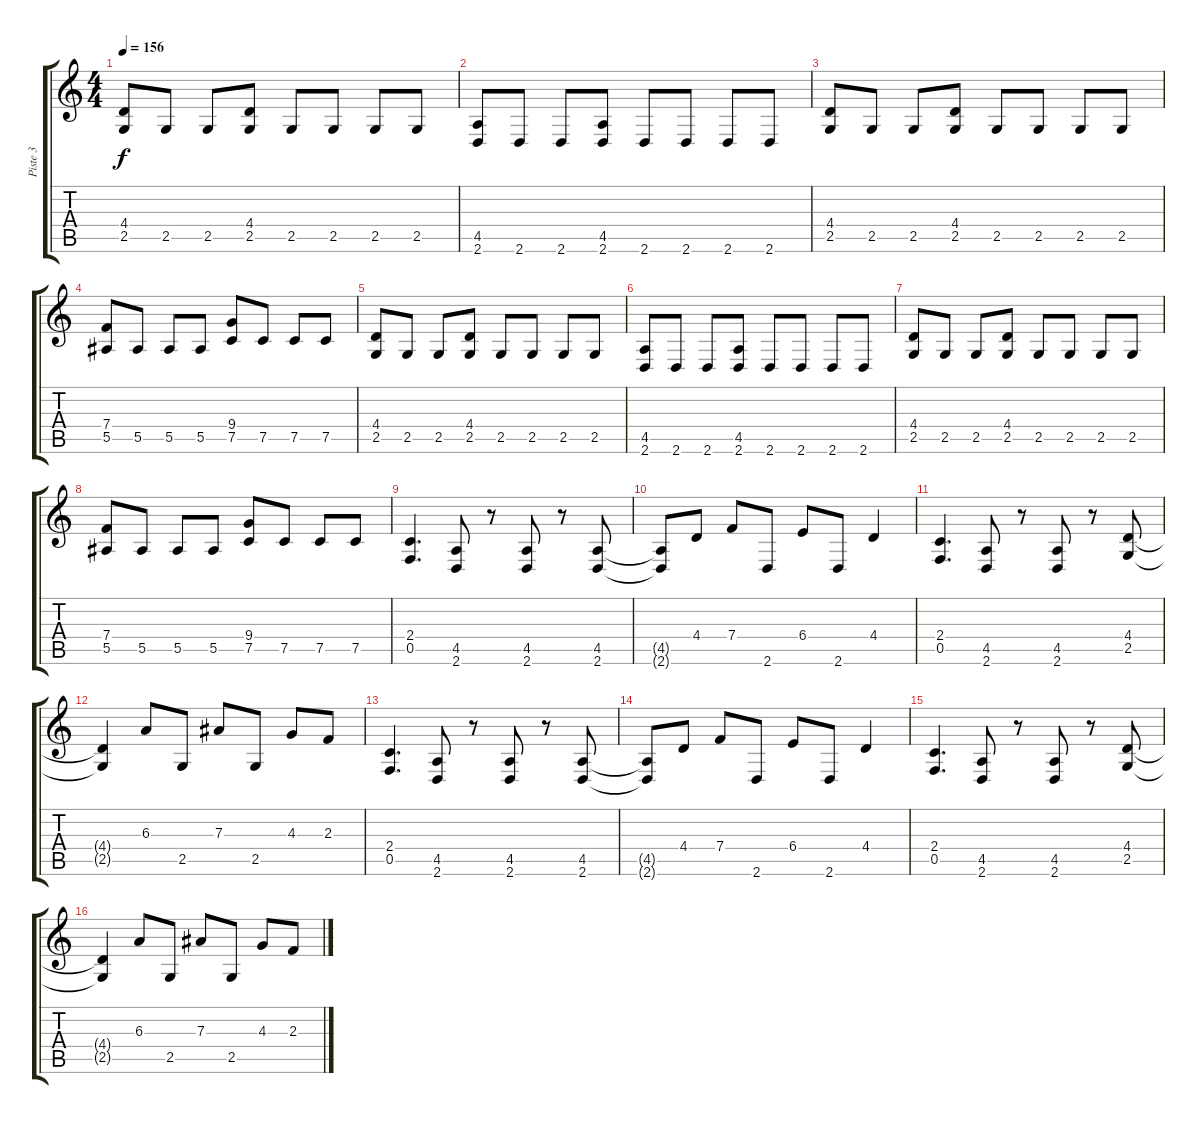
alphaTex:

\track ("Piste 3" "Piste 3") {instrument distortionguitar}
\staff {score tabs}
\tuning (C4 G3 Eb3 Bb2 F2 C2) {hide}
\ts (4 4)
\tempo 156
\clef g2
\ks c
(4.4 2.5).8{dy f} 2.5.8 2.5.8 (4.4 2.5).8 2.5.8 2.5.8 2.5.8 2.5.8 |
(4.5 2.6).8 2.6.8 2.6.8 (4.5 2.6).8 2.6.8 2.6.8 2.6.8 2.6.8 |
(4.4 2.5).8 2.5.8 2.5.8 (4.4 2.5).8 2.5.8 2.5.8 2.5.8 2.5.8 |
(7.4 5.5).8 5.5.8 5.5.8 5.5.8 (9.4 7.5).8 7.5.8 7.5.8 7.5.8 |
(4.4 2.5).8 2.5.8 2.5.8 (4.4 2.5).8 2.5.8 2.5.8 2.5.8 2.5.8 |
(4.5 2.6).8 2.6.8 2.6.8 (4.5 2.6).8 2.6.8 2.6.8 2.6.8 2.6.8 |
(4.4 2.5).8 2.5.8 2.5.8 (4.4 2.5).8 2.5.8 2.5.8 2.5.8 2.5.8 |
(7.4 5.5).8 5.5.8 5.5.8 5.5.8 (9.4 7.5).8 7.5.8 7.5.8 7.5.8 |
(2.4 0.5).4{d} (4.5 2.6).8 r.8 (4.5 2.6).8 r.8 (4.5 2.6).8 |
(4.5{t} 2.6{t}).8 4.4.8 7.4.8 2.6.8 6.4.8 2.6.8 4.4.4 |
(2.4 0.5).4{d} (4.5 2.6).8 r.8 (4.5 2.6).8 r.8 (4.4 2.5).8 |
(4.4{t} 2.5{t}).4 6.3.8 2.5.8 7.3.8 2.5.8 4.3.8 2.3.8 |
(2.4 0.5).4{d} (4.5 2.6).8 r.8 (4.5 2.6).8 r.8 (4.5 2.6).8 |
(4.5{t} 2.6{t}).8 4.4.8 7.4.8 2.6.8 6.4.8 2.6.8 4.4.4 |
(2.4 0.5).4{d} (4.5 2.6).8 r.8 (4.5 2.6).8 r.8 (4.4 2.5).8 |
(4.4{t} 2.5{t}).4 6.3.8 2.5.8 7.3.8 2.5.8 4.3.8 2.3.8
